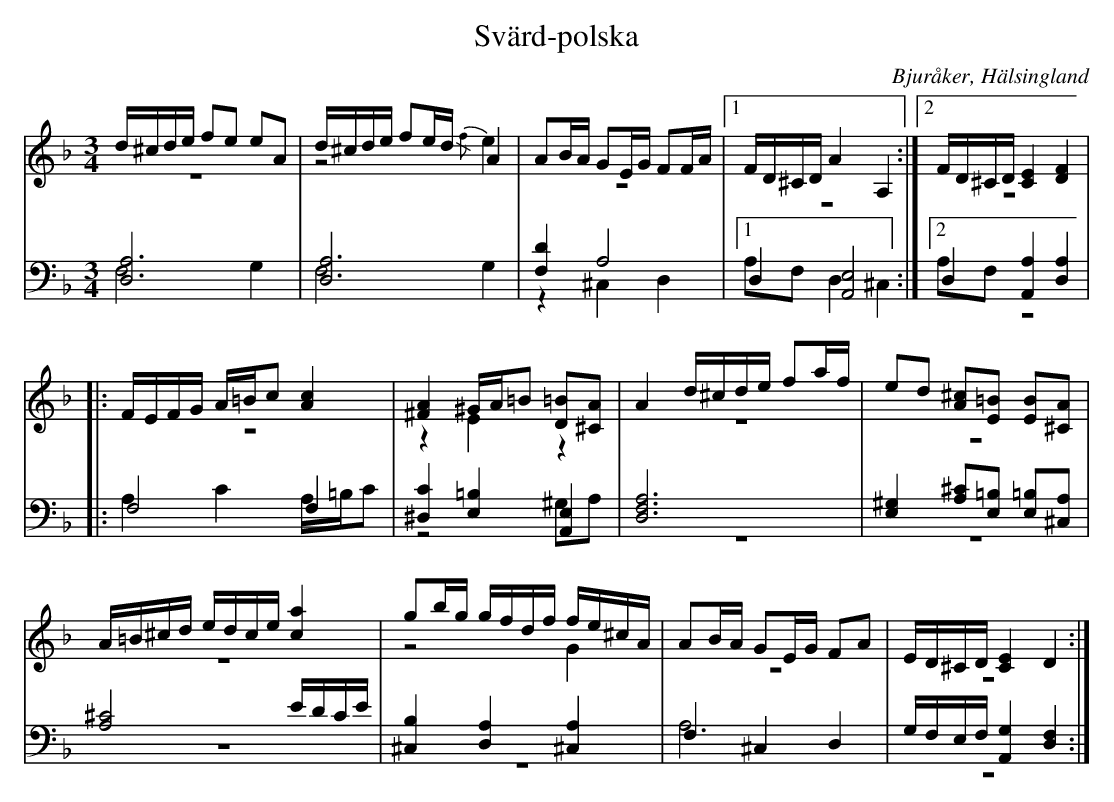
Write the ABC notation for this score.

X:1
T: Svärd-polska
O: Bjuråker, Hälsingland
M: 3/4
L: 1/8
K: Dm
V:1
V:2 merge
V:3
V:4 merge
V:1
d/^c/d/e/ fe eA|d/^c/d/e/ fe/d/ A2|AB/A/ GE/G/ FF/A/|1 F/D/^C/D/ A2 A,2:|2 F/D/^C/D/ [C2E2] [D2F2]|
|:F/E/F/G/ A/=B/c [A2c2]|[^F2A2] ^G/A/=B [D=B][^CA]|A2 d/^c/d/e/ fa/f/|ed [A^c][E=B] [EB][^CA]|
A/=B/^c/d/ e/d/c/e/ [c2a2]|gb/g/ g/f/d/f/ f/e/^c/A/|AB/A/ GE/G/ FA|E/D/^C/D/ [C2E2] D2:|
V:2
z6|z4 {/f}e2|z6|1 z6:|2 z6|
|:z6|z2 E2 z2|z6|z6|
z6|z4 G2|z6|z6:|
V:3 clef=bass
[D,6A,6]|[D,6A,6]|[F,2D2] A,4|1 D,2 [A,,4E,4]:|2 D,2 [A,,2A,2] [D,2A,2]|
|:F,4 F,2|[^D,2C2] [E,2=B,2] [A,,2E,2]|[D,6F,6A,6]|[E,2^G,2] [A,^C][E,=B,] [E,=B,][^C,A,]|
[A,4^C4] E/D/C/E/|[^C,2B,2]  [D,2A,2] [A,2^C,2]|F,2 ^C,2 D,2|G,/F,/E,/F,/ [A,,2G,2] [D,2F,2]:|
V:4 clef=bass
F,4 G,2|F,4 G,2|z2 ^C,2 D,2|1 A,F, D,2 ^C,2:|2 A,F,  z4|
|:A,2 C2 A,/=B,/C|z4 ^G,A,|z6|z6|
z6|z6|A,6|z6:|
